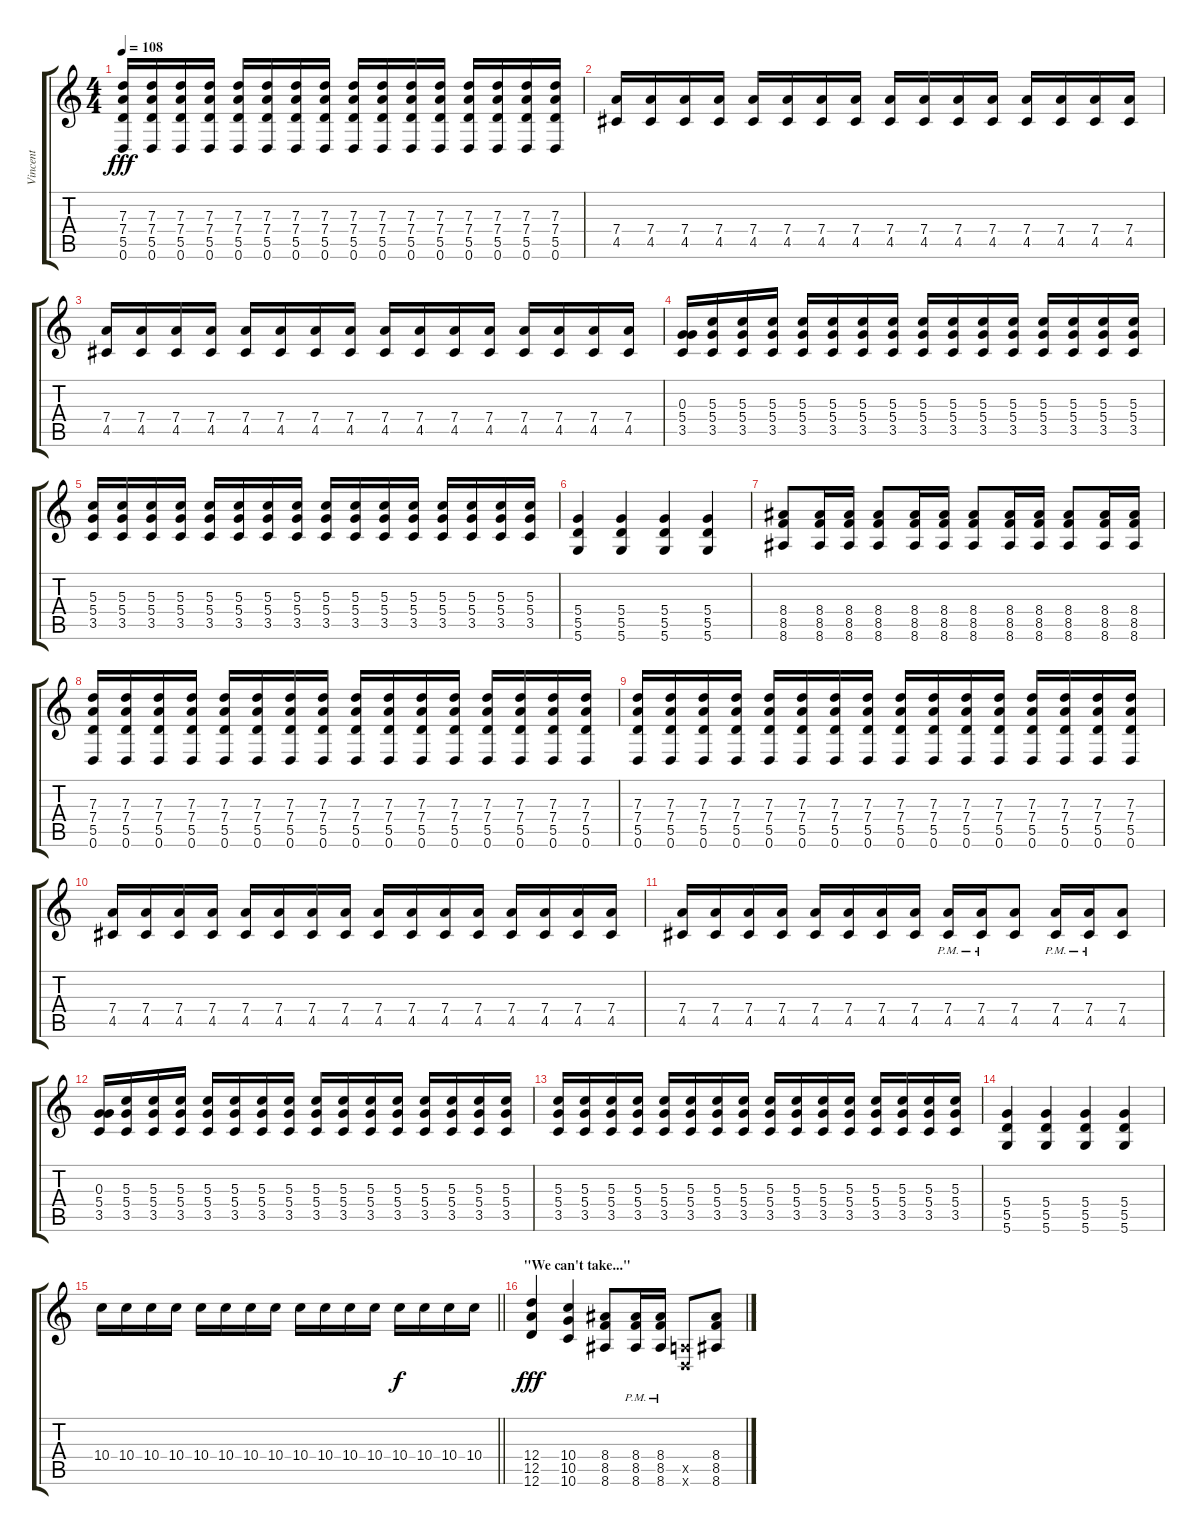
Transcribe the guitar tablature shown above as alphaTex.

\track ("Vincent" "Vincent") {instrument overdrivenguitar}
\staff {score tabs}
\tuning (E4 B3 G3 D3 A2 D2) {hide}
\ts (4 4)
\tempo 108
\clef g2
\ks c
(7.3 7.4 5.5 0.6).16{dy fff} (7.3 7.4 5.5 0.6).16 (7.3 7.4 5.5 0.6).16 (7.3 7.4 5.5 0.6).16 (7.3 7.4 5.5 0.6).16 (7.3 7.4 5.5 0.6).16 (7.3 7.4 5.5 0.6).16 (7.3 7.4 5.5 0.6).16 (7.3 7.4 5.5 0.6).16 (7.3 7.4 5.5 0.6).16 (7.3 7.4 5.5 0.6).16 (7.3 7.4 5.5 0.6).16 (7.3 7.4 5.5 0.6).16 (7.3 7.4 5.5 0.6).16 (7.3 7.4 5.5 0.6).16 (7.3 7.4 5.5 0.6).16 |
(7.4 4.5).16 (7.4 4.5).16 (7.4 4.5).16 (7.4 4.5).16 (7.4 4.5).16 (7.4 4.5).16 (7.4 4.5).16 (7.4 4.5).16 (7.4 4.5).16 (7.4 4.5).16 (7.4 4.5).16 (7.4 4.5).16 (7.4 4.5).16 (7.4 4.5).16 (7.4 4.5).16 (7.4 4.5).16 |
(7.4 4.5).16 (7.4 4.5).16 (7.4 4.5).16 (7.4 4.5).16 (7.4 4.5).16 (7.4 4.5).16 (7.4 4.5).16 (7.4 4.5).16 (7.4 4.5).16 (7.4 4.5).16 (7.4 4.5).16 (7.4 4.5).16 (7.4 4.5).16 (7.4 4.5).16 (7.4 4.5).16 (7.4 4.5).16 |
(0.3 5.4 3.5).16 (5.3 5.4 3.5).16 (5.3 5.4 3.5).16 (5.3 5.4 3.5).16 (5.3 5.4 3.5).16 (5.3 5.4 3.5).16 (5.3 5.4 3.5).16 (5.3 5.4 3.5).16 (5.3 5.4 3.5).16 (5.3 5.4 3.5).16 (5.3 5.4 3.5).16 (5.3 5.4 3.5).16 (5.3 5.4 3.5).16 (5.3 5.4 3.5).16 (5.3 5.4 3.5).16 (5.3 5.4 3.5).16 |
(5.3 5.4 3.5).16 (5.3 5.4 3.5).16 (5.3 5.4 3.5).16 (5.3 5.4 3.5).16 (5.3 5.4 3.5).16 (5.3 5.4 3.5).16 (5.3 5.4 3.5).16 (5.3 5.4 3.5).16 (5.3 5.4 3.5).16 (5.3 5.4 3.5).16 (5.3 5.4 3.5).16 (5.3 5.4 3.5).16 (5.3 5.4 3.5).16 (5.3 5.4 3.5).16 (5.3 5.4 3.5).16 (5.3 5.4 3.5).16 |
(5.4 5.5 5.6).4 (5.4 5.5 5.6).4 (5.4 5.5 5.6).4 (5.4 5.5 5.6).4 |
(8.4 8.5 8.6).8 (8.4 8.5 8.6).16 (8.4 8.5 8.6).16 (8.4 8.5 8.6).8 (8.4 8.5 8.6).16 (8.4 8.5 8.6).16 (8.4 8.5 8.6).8 (8.4 8.5 8.6).16 (8.4 8.5 8.6).16 (8.4 8.5 8.6).8 (8.4 8.5 8.6).16 (8.4 8.5 8.6).16 |
(7.3 7.4 5.5 0.6).16 (7.3 7.4 5.5 0.6).16 (7.3 7.4 5.5 0.6).16 (7.3 7.4 5.5 0.6).16 (7.3 7.4 5.5 0.6).16 (7.3 7.4 5.5 0.6).16 (7.3 7.4 5.5 0.6).16 (7.3 7.4 5.5 0.6).16 (7.3 7.4 5.5 0.6).16 (7.3 7.4 5.5 0.6).16 (7.3 7.4 5.5 0.6).16 (7.3 7.4 5.5 0.6).16 (7.3 7.4 5.5 0.6).16 (7.3 7.4 5.5 0.6).16 (7.3 7.4 5.5 0.6).16 (7.3 7.4 5.5 0.6).16 |
(7.3 7.4 5.5 0.6).16 (7.3 7.4 5.5 0.6).16 (7.3 7.4 5.5 0.6).16 (7.3 7.4 5.5 0.6).16 (7.3 7.4 5.5 0.6).16 (7.3 7.4 5.5 0.6).16 (7.3 7.4 5.5 0.6).16 (7.3 7.4 5.5 0.6).16 (7.3 7.4 5.5 0.6).16 (7.3 7.4 5.5 0.6).16 (7.3 7.4 5.5 0.6).16 (7.3 7.4 5.5 0.6).16 (7.3 7.4 5.5 0.6).16 (7.3 7.4 5.5 0.6).16 (7.3 7.4 5.5 0.6).16 (7.3 7.4 5.5 0.6).16 |
(7.4 4.5).16 (7.4 4.5).16 (7.4 4.5).16 (7.4 4.5).16 (7.4 4.5).16 (7.4 4.5).16 (7.4 4.5).16 (7.4 4.5).16 (7.4 4.5).16 (7.4 4.5).16 (7.4 4.5).16 (7.4 4.5).16 (7.4 4.5).16 (7.4 4.5).16 (7.4 4.5).16 (7.4 4.5).16 |
(7.4 4.5).16 (7.4 4.5).16 (7.4 4.5).16 (7.4 4.5).16 (7.4 4.5).16 (7.4 4.5).16 (7.4 4.5).16 (7.4 4.5).16 (7.4{pm} 4.5{pm}).16 (7.4{pm} 4.5{pm}).16 (7.4 4.5).8 (7.4{pm} 4.5{pm}).16 (7.4{pm} 4.5{pm}).16 (7.4 4.5).8 |
(0.3 5.4 3.5).16 (5.3 5.4 3.5).16 (5.3 5.4 3.5).16 (5.3 5.4 3.5).16 (5.3 5.4 3.5).16 (5.3 5.4 3.5).16 (5.3 5.4 3.5).16 (5.3 5.4 3.5).16 (5.3 5.4 3.5).16 (5.3 5.4 3.5).16 (5.3 5.4 3.5).16 (5.3 5.4 3.5).16 (5.3 5.4 3.5).16 (5.3 5.4 3.5).16 (5.3 5.4 3.5).16 (5.3 5.4 3.5).16 |
(5.3 5.4 3.5).16 (5.3 5.4 3.5).16 (5.3 5.4 3.5).16 (5.3 5.4 3.5).16 (5.3 5.4 3.5).16 (5.3 5.4 3.5).16 (5.3 5.4 3.5).16 (5.3 5.4 3.5).16 (5.3 5.4 3.5).16 (5.3 5.4 3.5).16 (5.3 5.4 3.5).16 (5.3 5.4 3.5).16 (5.3 5.4 3.5).16 (5.3 5.4 3.5).16 (5.3 5.4 3.5).16 (5.3 5.4 3.5).16 |
(5.4 5.5 5.6).4 (5.4 5.5 5.6).4 (5.4 5.5 5.6).4 (5.4 5.5 5.6).4 |
\barLineRight lightlight
10.4.16 10.4.16 10.4.16 10.4.16 10.4.16 10.4.16 10.4.16 10.4.16 10.4.16 10.4.16 10.4.16 10.4.16 10.4.16{dy f} 10.4.16 10.4.16 10.4.16 |
\section ("" "\"We can't take...\"")
(12.4 12.5 12.6).4{dy fff} (10.4 10.5 10.6).4 (8.4 8.5 8.6).8 (8.4{pm} 8.5{pm} 8.6).16 (8.4{pm} 8.5{pm} 8.6).16 (0.5{x} 0.6{x}).8 (8.4 8.5 8.6).8
